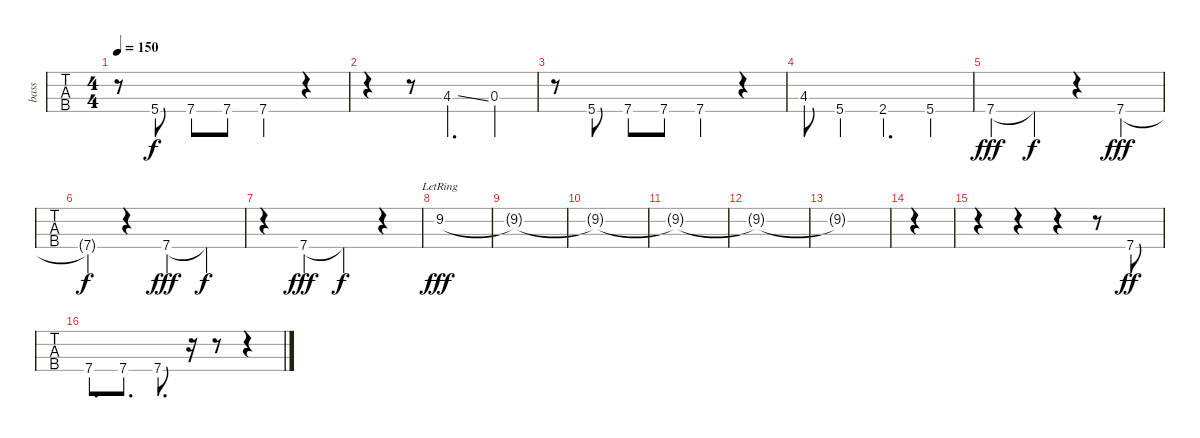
\track ("bass" "bass") {instrument electricbassfinger}
\staff {tabs}
\tuning (G2 D2 A1 E1) {hide}
\ts (4 4)
\tempo 150
\clef f4
\ks c
r.8{dy f} 5.4.8 7.4.8 7.4.8 7.4.4 r.4 |
r.4 r.8 4.3{ss}.4{d} 0.3.4 |
r.8 5.4.8 7.4.8 7.4.8 7.4.4 r.4 |
4.3.8 5.4.4 2.4.4{d} 5.4.4 |
7.4.4{dy fff} 7.4{t}.4{dy f} r.4 7.4.4{dy fff} |
7.4{t}.4{dy f} r.4 7.4.4{dy fff} 7.4{t}.4{dy f} |
r.4 7.4.4{dy fff} 7.4{t}.4{dy f} r.4 |
9.2{lr}.1{dy fff} |
9.2{t}.1 |
9.2{t}.1 |
9.2{t}.1 |
9.2{t}.1 |
9.2{t}.1 |
|
r.4 r.4 r.4 r.8 7.4.8{dy ff} |
7.4{st}.8{d} 7.4{st}.8{d} 7.4{st}.8{d} r.16 r.8 r.4
